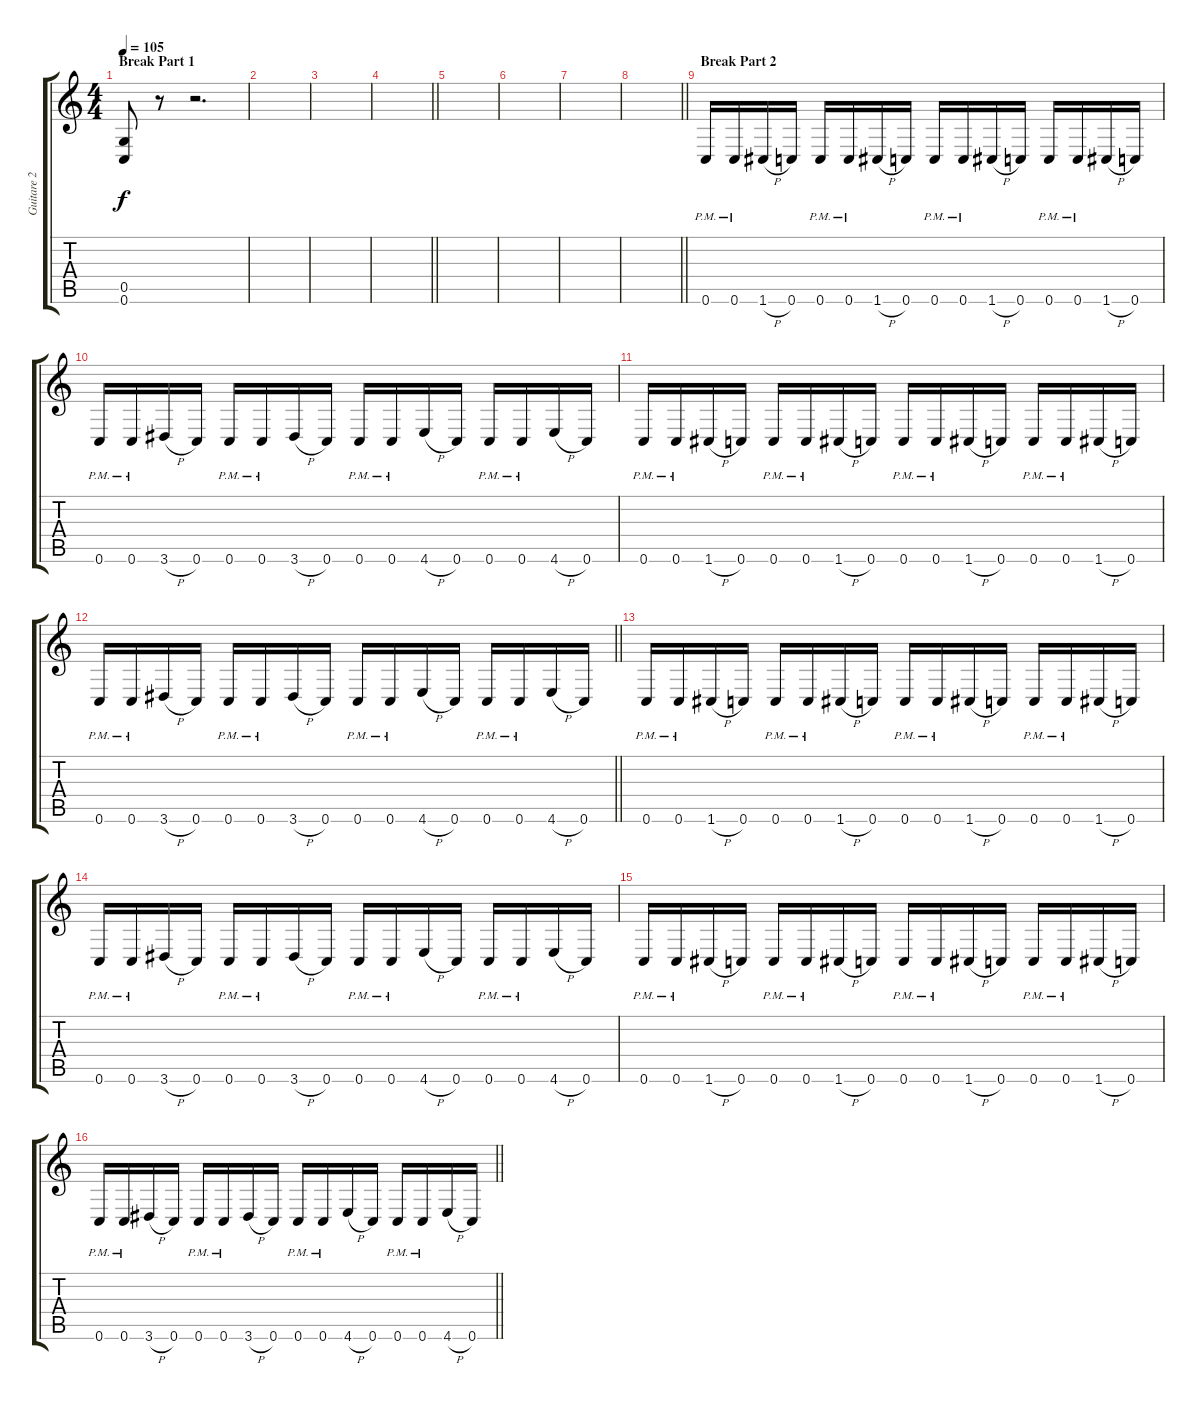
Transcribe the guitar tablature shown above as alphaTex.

\track ("Guitare 2" "Guitare 2") {instrument distortionguitar}
\staff {score tabs}
\tuning (D4 A3 F3 C3 G2 C2) {hide}
\ts (4 4)
\section ("" "Break Part 1")
\tempo 105
\clef g2
\ks c
(0.5 0.6).8{dy f} r.8 r.2{d} |
|
|
\barLineRight lightlight
|
|
|
|
\barLineRight lightlight
|
\section ("" "Break Part 2")
0.6{pm}.16 0.6{pm}.16 1.6{h}.16 0.6.16 0.6{pm}.16 0.6{pm}.16 1.6{h}.16 0.6.16 0.6{pm}.16 0.6{pm}.16 1.6{h}.16 0.6.16 0.6{pm}.16 0.6{pm}.16 1.6{h}.16 0.6.16 |
0.6{pm}.16 0.6{pm}.16 3.6{h}.16 0.6.16 0.6{pm}.16 0.6{pm}.16 3.6{h}.16 0.6.16 0.6{pm}.16 0.6{pm}.16 4.6{h}.16 0.6.16 0.6{pm}.16 0.6{pm}.16 4.6{h}.16 0.6.16 |
0.6{pm}.16 0.6{pm}.16 1.6{h}.16 0.6.16 0.6{pm}.16 0.6{pm}.16 1.6{h}.16 0.6.16 0.6{pm}.16 0.6{pm}.16 1.6{h}.16 0.6.16 0.6{pm}.16 0.6{pm}.16 1.6{h}.16 0.6.16 |
\barLineRight lightlight
0.6{pm}.16 0.6{pm}.16 3.6{h}.16 0.6.16 0.6{pm}.16 0.6{pm}.16 3.6{h}.16 0.6.16 0.6{pm}.16 0.6{pm}.16 4.6{h}.16 0.6.16 0.6{pm}.16 0.6{pm}.16 4.6{h}.16 0.6.16 |
0.6{pm}.16 0.6{pm}.16 1.6{h}.16 0.6.16 0.6{pm}.16 0.6{pm}.16 1.6{h}.16 0.6.16 0.6{pm}.16 0.6{pm}.16 1.6{h}.16 0.6.16 0.6{pm}.16 0.6{pm}.16 1.6{h}.16 0.6.16 |
0.6{pm}.16 0.6{pm}.16 3.6{h}.16 0.6.16 0.6{pm}.16 0.6{pm}.16 3.6{h}.16 0.6.16 0.6{pm}.16 0.6{pm}.16 4.6{h}.16 0.6.16 0.6{pm}.16 0.6{pm}.16 4.6{h}.16 0.6.16 |
0.6{pm}.16 0.6{pm}.16 1.6{h}.16 0.6.16 0.6{pm}.16 0.6{pm}.16 1.6{h}.16 0.6.16 0.6{pm}.16 0.6{pm}.16 1.6{h}.16 0.6.16 0.6{pm}.16 0.6{pm}.16 1.6{h}.16 0.6.16 |
\barLineRight lightlight
0.6{pm}.16 0.6{pm}.16 3.6{h}.16 0.6.16 0.6{pm}.16 0.6{pm}.16 3.6{h}.16 0.6.16 0.6{pm}.16 0.6{pm}.16 4.6{h}.16 0.6.16 0.6{pm}.16 0.6{pm}.16 4.6{h}.16 0.6.16
